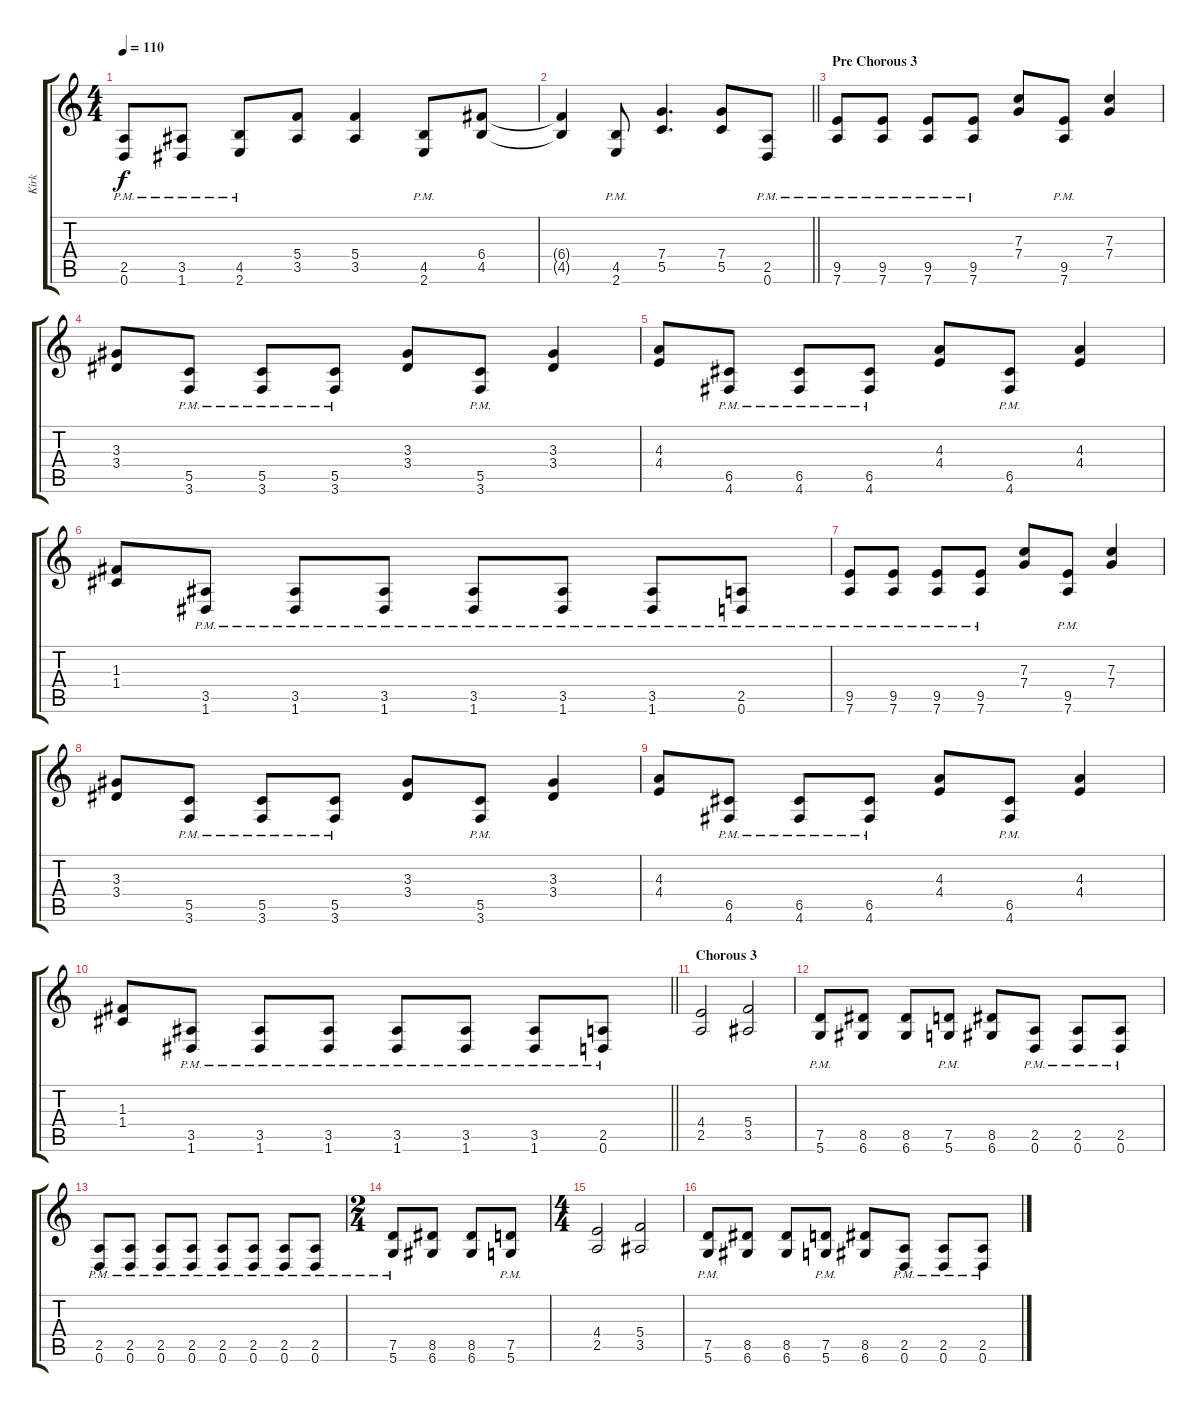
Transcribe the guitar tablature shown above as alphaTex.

\track ("Kirk" "Kirk") {instrument distortionguitar}
\staff {score tabs}
\tuning (D4 A3 F3 C3 G2 D2) {hide}
\ts (4 4)
\tempo 110
\clef g2
\ks c
(2.5{pm} 0.6{pm}).8{dy f} (3.5{pm} 1.6{pm}).8 (4.5{pm} 2.6{pm}).8 (5.4 3.5).8 (5.4 3.5).4 (4.5{pm} 2.6{pm}).8 (6.4 4.5).8 |
\barLineRight lightlight
(6.4{t} 4.5{t}).4 (4.5{pm} 2.6{pm}).8 (7.4 5.5).4{d} (7.4 5.5).8 (2.5{pm} 0.6{pm}).8 |
\section ("" "Pre Chorous 3")
(9.5{pm} 7.6{pm}).8 (9.5{pm} 7.6{pm}).8 (9.5{pm} 7.6{pm}).8 (9.5{pm} 7.6{pm}).8 (7.3 7.4).8 (9.5{pm} 7.6{pm}).8 (7.3 7.4).4 |
(3.3 3.4).8 (5.5{pm} 3.6{pm}).8 (5.5{pm} 3.6{pm}).8 (5.5{pm} 3.6{pm}).8 (3.3 3.4).8 (5.5{pm} 3.6{pm}).8 (3.3 3.4).4 |
(4.3 4.4).8 (6.5{pm} 4.6{pm}).8 (6.5{pm} 4.6{pm}).8 (6.5{pm} 4.6{pm}).8 (4.3 4.4).8 (6.5{pm} 4.6{pm}).8 (4.3 4.4).4 |
(1.3 1.4).8 (3.5{pm} 1.6{pm}).8 (3.5{pm} 1.6{pm}).8 (3.5{pm} 1.6{pm}).8 (3.5{pm} 1.6{pm}).8 (3.5{pm} 1.6{pm}).8 (3.5{pm} 1.6{pm}).8 (2.5{pm} 0.6{pm}).8 |
(9.5{pm} 7.6{pm}).8 (9.5{pm} 7.6{pm}).8 (9.5{pm} 7.6{pm}).8 (9.5{pm} 7.6{pm}).8 (7.3 7.4).8 (9.5{pm} 7.6{pm}).8 (7.3 7.4).4 |
(3.3 3.4).8 (5.5{pm} 3.6{pm}).8 (5.5{pm} 3.6{pm}).8 (5.5{pm} 3.6{pm}).8 (3.3 3.4).8 (5.5{pm} 3.6{pm}).8 (3.3 3.4).4 |
(4.3 4.4).8 (6.5{pm} 4.6{pm}).8 (6.5{pm} 4.6{pm}).8 (6.5{pm} 4.6{pm}).8 (4.3 4.4).8 (6.5{pm} 4.6{pm}).8 (4.3 4.4).4 |
\barLineRight lightlight
(1.3 1.4).8 (3.5{pm} 1.6{pm}).8 (3.5{pm} 1.6{pm}).8 (3.5{pm} 1.6{pm}).8 (3.5{pm} 1.6{pm}).8 (3.5{pm} 1.6{pm}).8 (3.5{pm} 1.6{pm}).8 (2.5{pm} 0.6{pm}).8 |
\section ("" "Chorous 3")
(4.4 2.5).2 (5.4 3.5).2 |
(7.5{pm} 5.6{pm}).8 (8.5 6.6).8 (8.5 6.6).8 (7.5{pm} 5.6{pm}).8 (8.5 6.6).8 (2.5{pm} 0.6{pm}).8 (2.5{pm} 0.6{pm}).8 (2.5{pm} 0.6{pm}).8 |
(2.5{pm} 0.6{pm}).8 (2.5{pm} 0.6{pm}).8 (2.5{pm} 0.6{pm}).8 (2.5{pm} 0.6{pm}).8 (2.5{pm} 0.6{pm}).8 (2.5{pm} 0.6{pm}).8 (2.5{pm} 0.6{pm}).8 (2.5{pm} 0.6{pm}).8 |
\ts (2 4)
(7.5{pm} 5.6{pm}).8 (8.5 6.6).8 (8.5 6.6).8 (7.5{pm} 5.6{pm}).8 |
\ts (4 4)
(4.4 2.5).2 (5.4 3.5).2 |
(7.5{pm} 5.6{pm}).8 (8.5 6.6).8 (8.5 6.6).8 (7.5{pm} 5.6{pm}).8 (8.5 6.6).8 (2.5{pm} 0.6{pm}).8 (2.5{pm} 0.6{pm}).8 (2.5{pm} 0.6{pm}).8
